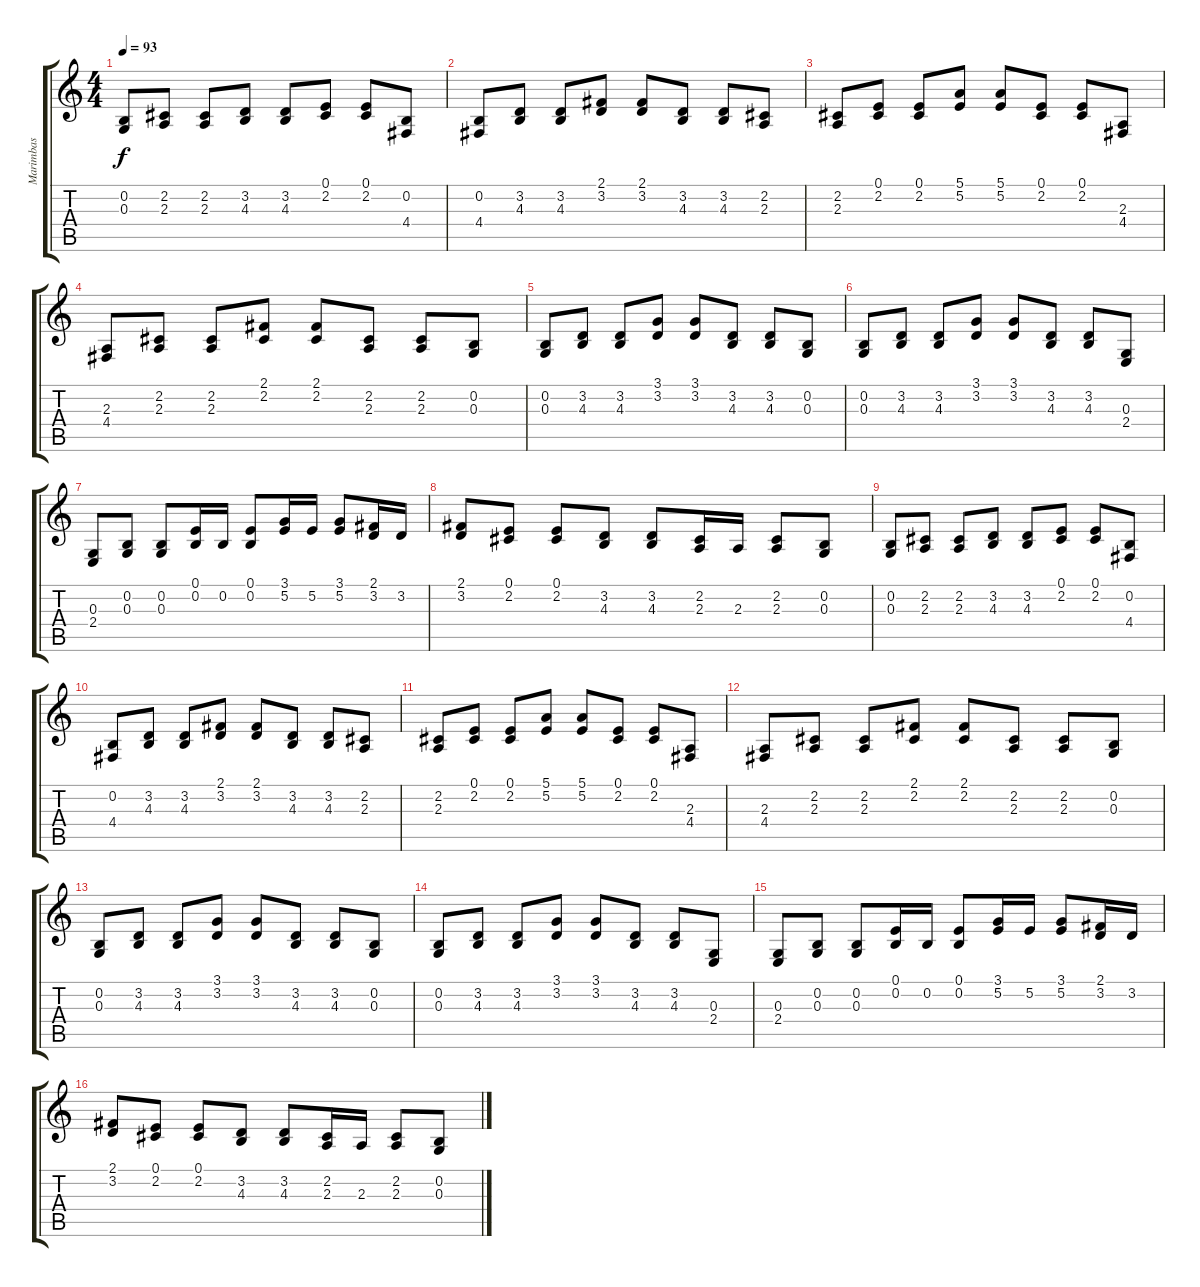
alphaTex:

\track ("Marimbas" "Marimbas") {instrument marimba}
\staff {score tabs}
\tuning (E4 B3 G3 D3 A2 E2) {hide}
\ts (4 4)
\tempo 93
\clef g2
\ks c
(0.2 0.3).8{dy f} (2.2 2.3).8 (2.2 2.3).8 (3.2 4.3).8 (3.2 4.3).8 (0.1 2.2).8 (0.1 2.2).8 (0.2 4.4).8 |
(0.2 4.4).8 (3.2 4.3).8 (3.2 4.3).8 (2.1 3.2).8 (2.1 3.2).8 (3.2 4.3).8 (3.2 4.3).8 (2.2 2.3).8 |
(2.2 2.3).8 (0.1 2.2).8 (0.1 2.2).8 (5.1 5.2).8 (5.1 5.2).8 (0.1 2.2).8 (0.1 2.2).8 (2.3 4.4).8 |
(2.3 4.4).8 (2.2 2.3).8 (2.2 2.3).8 (2.1 2.2).8 (2.1 2.2).8 (2.2 2.3).8 (2.2 2.3).8 (0.2 0.3).8 |
(0.2 0.3).8 (3.2 4.3).8 (3.2 4.3).8 (3.1 3.2).8 (3.1 3.2).8 (3.2 4.3).8 (3.2 4.3).8 (0.2 0.3).8 |
(0.2 0.3).8 (3.2 4.3).8 (3.2 4.3).8 (3.1 3.2).8 (3.1 3.2).8 (3.2 4.3).8 (3.2 4.3).8 (0.3 2.4).8 |
(0.3 2.4).8 (0.2 0.3).8 (0.2 0.3).8 (0.1 0.2).16 0.2.16 (0.1 0.2).8 (3.1 5.2).16 5.2.16 (3.1 5.2).8 (2.1 3.2).16 3.2.16 |
(2.1 3.2).8 (0.1 2.2).8 (0.1 2.2).8 (3.2 4.3).8 (3.2 4.3).8 (2.2 2.3).16 2.3.16 (2.2 2.3).8 (0.2 0.3).8 |
(0.2 0.3).8 (2.2 2.3).8 (2.2 2.3).8 (3.2 4.3).8 (3.2 4.3).8 (0.1 2.2).8 (0.1 2.2).8 (0.2 4.4).8 |
(0.2 4.4).8 (3.2 4.3).8 (3.2 4.3).8 (2.1 3.2).8 (2.1 3.2).8 (3.2 4.3).8 (3.2 4.3).8 (2.2 2.3).8 |
(2.2 2.3).8 (0.1 2.2).8 (0.1 2.2).8 (5.1 5.2).8 (5.1 5.2).8 (0.1 2.2).8 (0.1 2.2).8 (2.3 4.4).8 |
(2.3 4.4).8 (2.2 2.3).8 (2.2 2.3).8 (2.1 2.2).8 (2.1 2.2).8 (2.2 2.3).8 (2.2 2.3).8 (0.2 0.3).8 |
(0.2 0.3).8 (3.2 4.3).8 (3.2 4.3).8 (3.1 3.2).8 (3.1 3.2).8 (3.2 4.3).8 (3.2 4.3).8 (0.2 0.3).8 |
(0.2 0.3).8 (3.2 4.3).8 (3.2 4.3).8 (3.1 3.2).8 (3.1 3.2).8 (3.2 4.3).8 (3.2 4.3).8 (0.3 2.4).8 |
(0.3 2.4).8 (0.2 0.3).8 (0.2 0.3).8 (0.1 0.2).16 0.2.16 (0.1 0.2).8 (3.1 5.2).16 5.2.16 (3.1 5.2).8 (2.1 3.2).16 3.2.16 |
(2.1 3.2).8 (0.1 2.2).8 (0.1 2.2).8 (3.2 4.3).8 (3.2 4.3).8 (2.2 2.3).16 2.3.16 (2.2 2.3).8 (0.2 0.3).8
